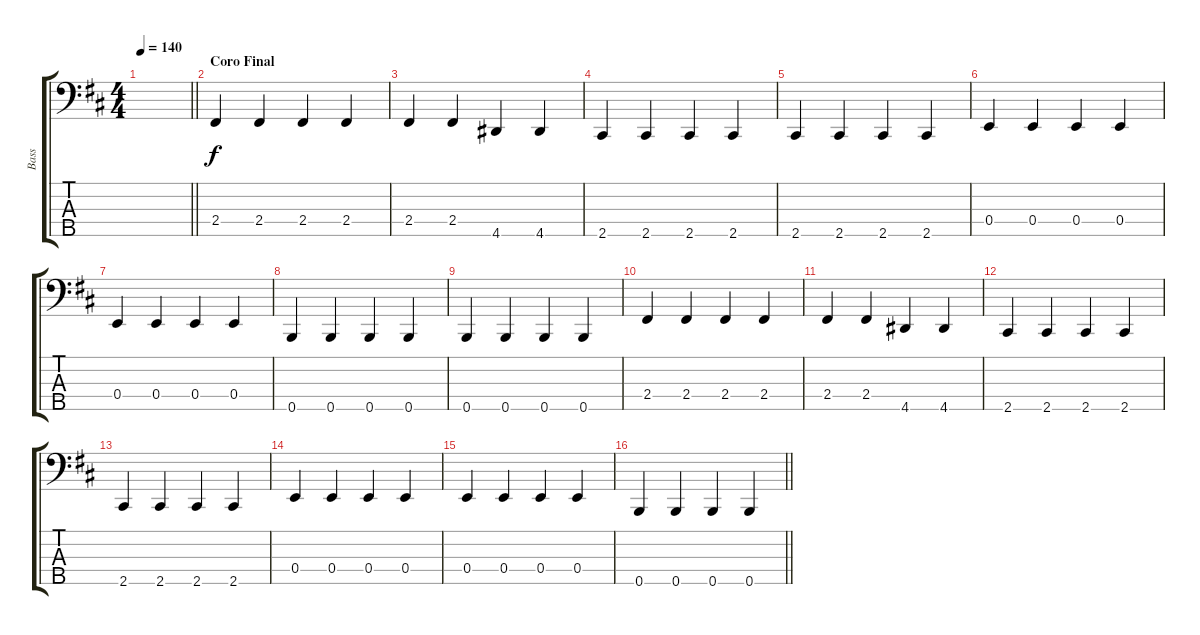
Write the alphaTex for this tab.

\track ("Bass" "Bass") {instrument electricbassfinger}
\staff {score tabs}
\tuning (G2 D2 A1 E1 B0) {hide}
\ts (4 4)
\tempo 140
\clef f4
\barLineRight lightlight
\ks bminor
|
\section ("" "Coro Final")
2.4.4 2.4.4 2.4.4 2.4.4 |
2.4.4 2.4.4 4.5.4 4.5.4 |
2.5.4 2.5.4 2.5.4 2.5.4 |
2.5.4 2.5.4 2.5.4 2.5.4 |
0.4.4 0.4.4 0.4.4 0.4.4 |
0.4.4 0.4.4 0.4.4 0.4.4 |
0.5.4 0.5.4 0.5.4 0.5.4 |
0.5.4 0.5.4 0.5.4 0.5.4 |
2.4.4 2.4.4 2.4.4 2.4.4 |
2.4.4 2.4.4 4.5.4 4.5.4 |
2.5.4 2.5.4 2.5.4 2.5.4 |
2.5.4 2.5.4 2.5.4 2.5.4 |
0.4.4 0.4.4 0.4.4 0.4.4 |
0.4.4 0.4.4 0.4.4 0.4.4 |
\barLineRight lightlight
0.5.4 0.5.4 0.5.4 0.5.4
